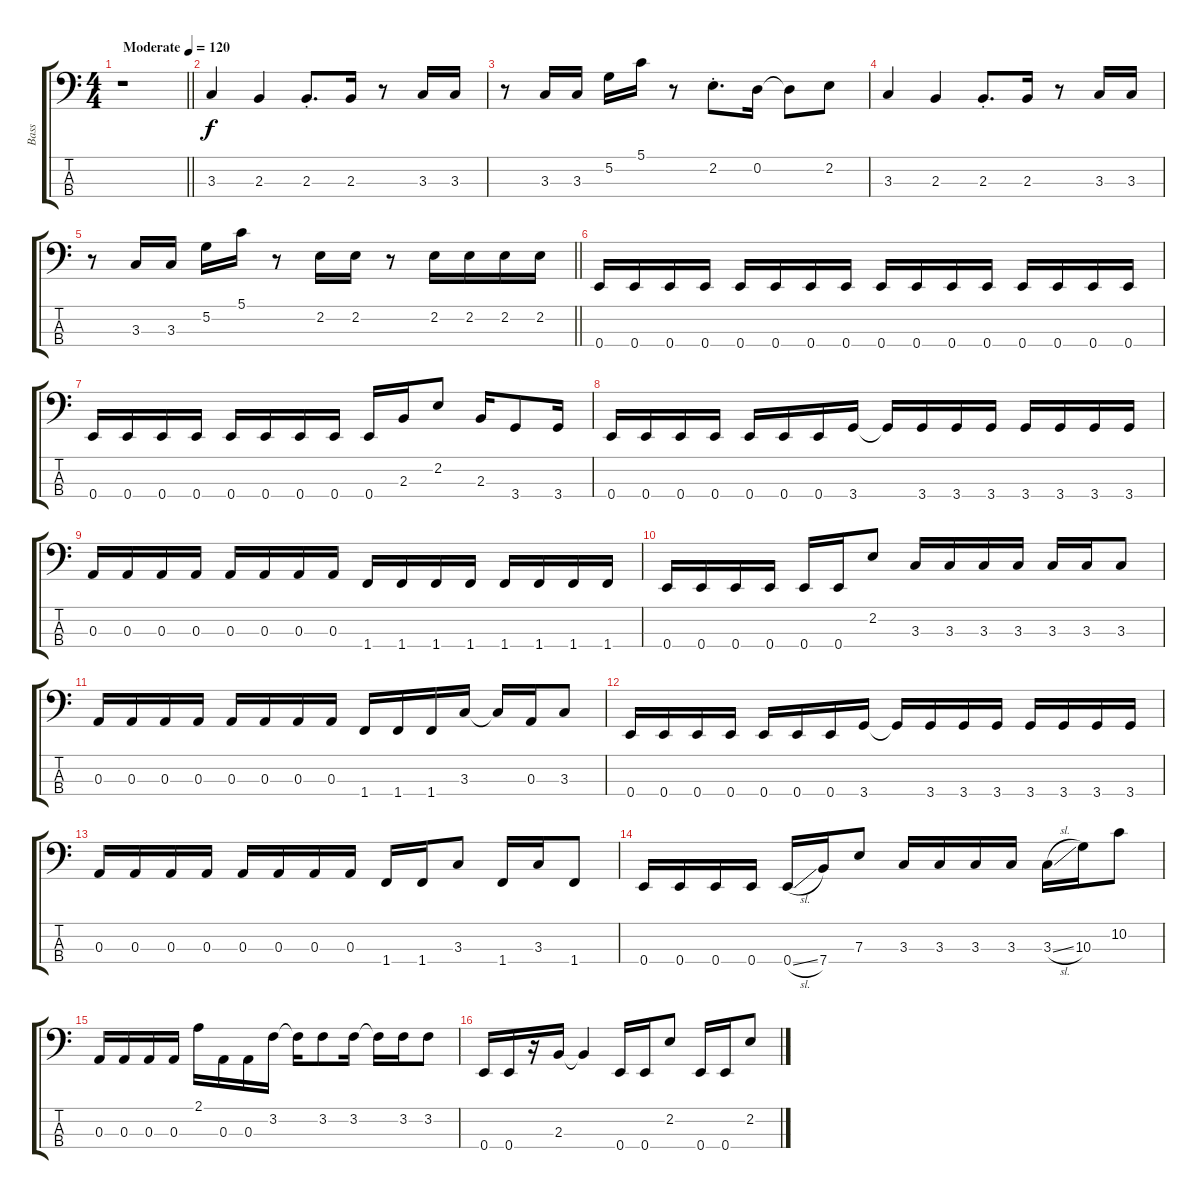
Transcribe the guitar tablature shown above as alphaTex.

\track ("Bass" "Bass") {instrument electricbassfinger}
\staff {score tabs}
\tuning (G2 D2 A1 E1) {hide}
\ts (4 4)
\tempo (120 "Moderate")
\clef f4
\barLineRight lightlight
\ks c
r.1{dy f instrument electricbassfinger} |
3.3.4 2.3.4 2.3{st}.8{d} 2.3.16 r.8 3.3.16 3.3.16 |
r.8 3.3.16 3.3.16 5.2.16 5.1.16 r.8 2.2{st}.8{d} 0.2.16 0.2{t}.8 2.2.8 |
3.3.4 2.3.4 2.3{st}.8{d} 2.3.16 r.8 3.3.16 3.3.16 |
\barLineRight lightlight
r.8 3.3.16 3.3.16 5.2.16 5.1.16 r.8 2.2.16 2.2.16 r.8 2.2.16 2.2.16 2.2.16 2.2.16 |
0.4.16 0.4.16 0.4.16 0.4.16 0.4.16 0.4.16 0.4.16 0.4.16 0.4.16 0.4.16 0.4.16 0.4.16 0.4.16 0.4.16 0.4.16 0.4.16 |
0.4.16 0.4.16 0.4.16 0.4.16 0.4.16 0.4.16 0.4.16 0.4.16 0.4.16 2.3.16 2.2.8 2.3.16 3.4.8 3.4.16 |
0.4.16 0.4.16 0.4.16 0.4.16 0.4.16 0.4.16 0.4.16 3.4.16 3.4{t}.16 3.4.16 3.4.16 3.4.16 3.4.16 3.4.16 3.4.16 3.4.16 |
0.3.16 0.3.16 0.3.16 0.3.16 0.3.16 0.3.16 0.3.16 0.3.16 1.4.16 1.4.16 1.4.16 1.4.16 1.4.16 1.4.16 1.4.16 1.4.16 |
0.4.16 0.4.16 0.4.16 0.4.16 0.4.16 0.4.16 2.2.8 3.3.16 3.3.16 3.3.16 3.3.16 3.3.16 3.3.16 3.3.8 |
0.3.16 0.3.16 0.3.16 0.3.16 0.3.16 0.3.16 0.3.16 0.3.16 1.4.16 1.4.16 1.4.16 3.3.16 3.3{t}.16 0.3.16 3.3.8 |
0.4.16 0.4.16 0.4.16 0.4.16 0.4.16 0.4.16 0.4.16 3.4.16 3.4{t}.16 3.4.16 3.4.16 3.4.16 3.4.16 3.4.16 3.4.16 3.4.16 |
0.3.16 0.3.16 0.3.16 0.3.16 0.3.16 0.3.16 0.3.16 0.3.16 1.4.16 1.4.16 3.3.8 1.4.16 3.3.16 1.4.8 |
0.4.16 0.4.16 0.4.16 0.4.16 0.4{sl}.16 7.4.16 7.3.8 3.3.16 3.3.16 3.3.16 3.3.16 3.3{sl}.16 10.3.16 10.2.8 |
0.3.16 0.3.16 0.3.16 0.3.16 2.1.16 0.3.16 0.3.16 3.2.16 3.2{t}.16 3.2.8 3.2.16 3.2{t}.16 3.2.16 3.2.8 |
0.4.16 0.4.16 r.16 2.3.16 2.3{t}.4 0.4.16 0.4.16 2.2.8 0.4.16 0.4.16 2.2.8
